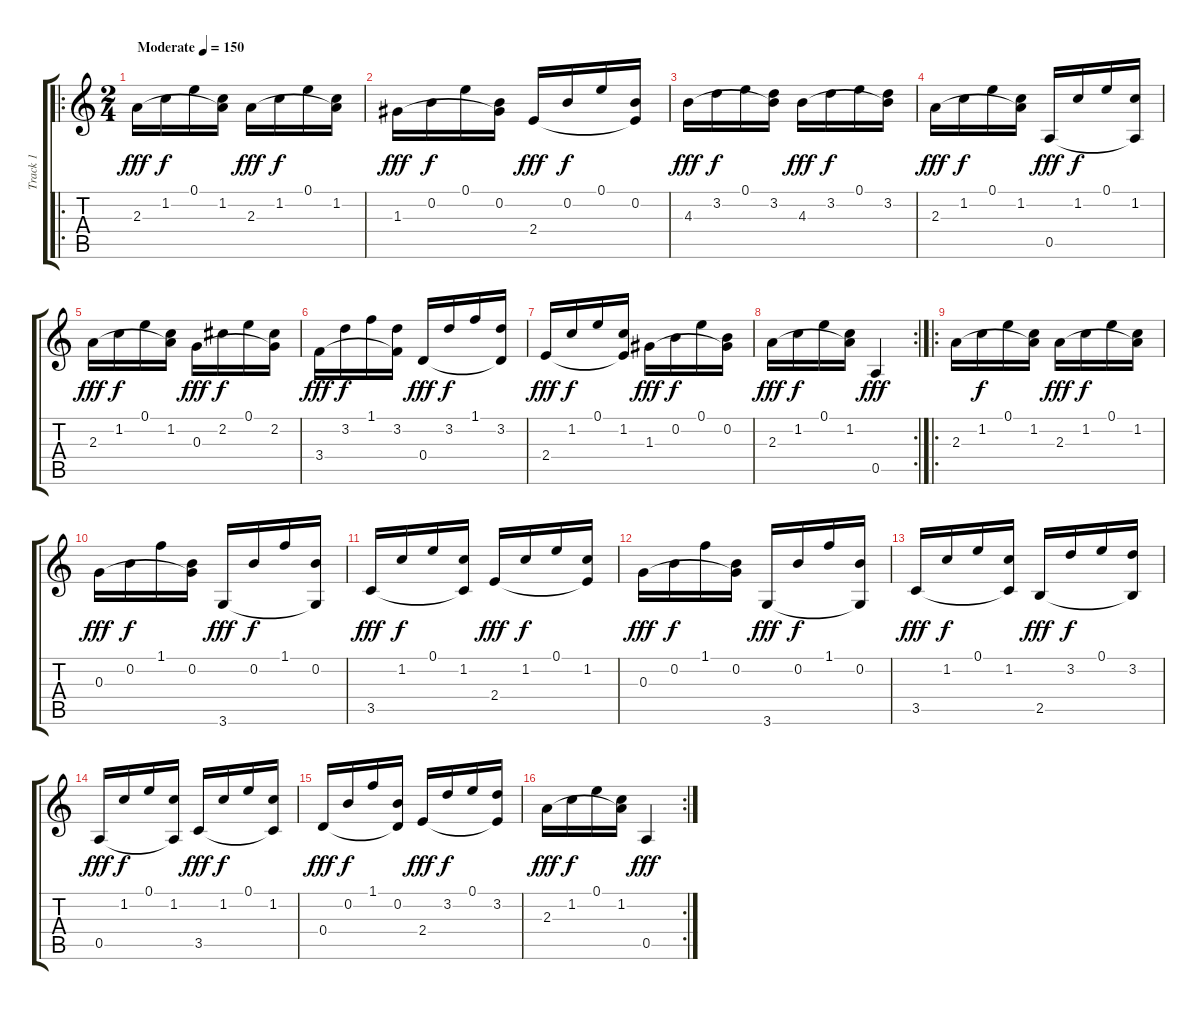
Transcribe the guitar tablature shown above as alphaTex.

\track ("Track 1" "Track 1") {instrument acousticguitarnylon}
\staff {score tabs}
\tuning (E4 B3 G3 D3 A2 E2) {hide}
\ro
\ts (2 4)
\tempo (150 "Moderate")
\clef g2
\ks c
2.3.16{dy fff instrument acousticguitarnylon} 1.2.16{dy f} 0.1.16 (1.2 2.3{t}).16 2.3.16{dy fff} 1.2.16{dy f} 0.1.16 (1.2 2.3{t}).16 |
1.3.16{dy fff} 0.2.16{dy f} 0.1.16 (0.2 1.3{t}).16 2.4.16{dy fff} 0.2.16{dy f} 0.1.16 (0.2 2.4{t}).16 |
4.3.16{dy fff} 3.2.16{dy f} 0.1.16 (3.2 4.3{t}).16 4.3.16{dy fff} 3.2.16{dy f} 0.1.16 (3.2 4.3{t}).16 |
2.3.16{dy fff} 1.2.16{dy f} 0.1.16 (1.2 2.3{t}).16 0.5.16{dy fff} 1.2.16{dy f} 0.1.16 (1.2 0.5{t}).16 |
2.3.16{dy fff} 1.2.16{dy f} 0.1.16 (1.2 2.3{t}).16 0.3.16{dy fff} 2.2.16{dy f} 0.1.16 (2.2 0.3{t}).16 |
3.4.16{dy fff} 3.2.16{dy f} 1.1.16 (3.2 3.4{t}).16 0.4.16{dy fff} 3.2.16{dy f} 1.1.16 (3.2 0.4{t}).16 |
2.4.16{dy fff} 1.2.16{dy f} 0.1.16 (1.2 2.4{t}).16 1.3.16{dy fff} 0.2.16{dy f} 0.1.16 (0.2 1.3{t}).16 |
\rc 2
2.3.16{dy fff} 1.2.16{dy f} 0.1.16 (1.2 2.3{t}).16 0.5.4{dy fff} |
\ro
2.3.16 1.2.16{dy f} 0.1.16 (1.2 2.3{t}).16 2.3.16{dy fff} 1.2.16{dy f} 0.1.16 (1.2 2.3{t}).16 |
0.3.16{dy fff} 0.2.16{dy f} 1.1.16 (0.2 0.3{t}).16 3.6.16{dy fff} 0.2.16{dy f} 1.1.16 (0.2 3.6{t}).16 |
3.5.16{dy fff} 1.2.16{dy f} 0.1.16 (1.2 3.5{t}).16 2.4.16{dy fff} 1.2.16{dy f} 0.1.16 (1.2 2.4{t}).16 |
0.3.16{dy fff} 0.2.16{dy f} 1.1.16 (0.2 0.3{t}).16 3.6.16{dy fff} 0.2.16{dy f} 1.1.16 (0.2 3.6{t}).16 |
3.5.16{dy fff} 1.2.16{dy f} 0.1.16 (1.2 3.5{t}).16 2.5.16{dy fff} 3.2.16{dy f} 0.1.16 (3.2 2.5{t}).16 |
0.5.16{dy fff} 1.2.16{dy f} 0.1.16 (1.2 0.5{t}).16 3.5.16{dy fff} 1.2.16{dy f} 0.1.16 (1.2 3.5{t}).16 |
0.4.16{dy fff} 0.2.16{dy f} 1.1.16 (0.2 0.4{t}).16 2.4.16{dy fff} 3.2.16{dy f} 0.1.16 (3.2 2.4{t}).16 |
\rc 2
2.3.16{dy fff} 1.2.16{dy f} 0.1.16 (1.2 2.3{t}).16 0.5.4{dy fff}
